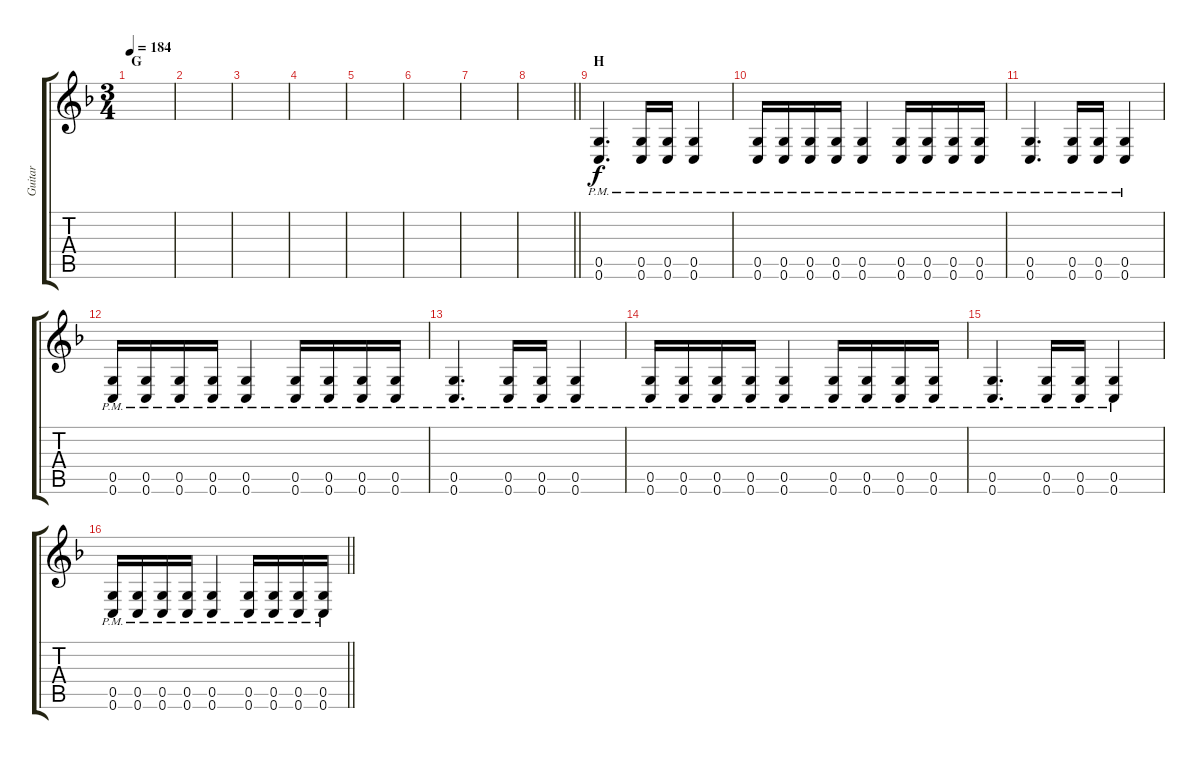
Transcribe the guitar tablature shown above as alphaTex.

\track ("Guitar" "Guitar") {instrument distortionguitar}
\staff {score tabs}
\tuning (D4 A3 F3 C3 G2 C2) {hide}
\ts (3 4)
\section ("" "G")
\tempo 184
\clef g2
\ks f
|
|
|
|
|
|
|
\barLineRight lightlight
|
\section ("" "H")
(0.5{pm} 0.6{pm}).4{d} (0.5{pm} 0.6{pm}).16 (0.5{pm} 0.6{pm}).16 (0.5{pm} 0.6{pm}).4 |
(0.5{pm} 0.6{pm}).16 (0.5{pm} 0.6{pm}).16 (0.5{pm} 0.6{pm}).16 (0.5{pm} 0.6{pm}).16 (0.5{pm} 0.6{pm}).4 (0.5{pm} 0.6{pm}).16 (0.5{pm} 0.6{pm}).16 (0.5{pm} 0.6{pm}).16 (0.5{pm} 0.6{pm}).16 |
(0.5{pm} 0.6{pm}).4{d} (0.5{pm} 0.6{pm}).16 (0.5{pm} 0.6{pm}).16 (0.5{pm} 0.6{pm}).4 |
(0.5{pm} 0.6{pm}).16 (0.5{pm} 0.6{pm}).16 (0.5{pm} 0.6{pm}).16 (0.5{pm} 0.6{pm}).16 (0.5{pm} 0.6{pm}).4 (0.5{pm} 0.6{pm}).16 (0.5{pm} 0.6{pm}).16 (0.5{pm} 0.6{pm}).16 (0.5{pm} 0.6{pm}).16 |
(0.5{pm} 0.6{pm}).4{d} (0.5{pm} 0.6{pm}).16 (0.5{pm} 0.6{pm}).16 (0.5{pm} 0.6{pm}).4 |
(0.5{pm} 0.6{pm}).16 (0.5{pm} 0.6{pm}).16 (0.5{pm} 0.6{pm}).16 (0.5{pm} 0.6{pm}).16 (0.5{pm} 0.6{pm}).4 (0.5{pm} 0.6{pm}).16 (0.5{pm} 0.6{pm}).16 (0.5{pm} 0.6{pm}).16 (0.5{pm} 0.6{pm}).16 |
(0.5{pm} 0.6{pm}).4{d} (0.5{pm} 0.6{pm}).16 (0.5{pm} 0.6{pm}).16 (0.5{pm} 0.6{pm}).4 |
\barLineRight lightlight
(0.5{pm} 0.6{pm}).16 (0.5{pm} 0.6{pm}).16 (0.5{pm} 0.6{pm}).16 (0.5{pm} 0.6{pm}).16 (0.5{pm} 0.6{pm}).4 (0.5{pm} 0.6{pm}).16 (0.5{pm} 0.6{pm}).16 (0.5{pm} 0.6{pm}).16 (0.5{pm} 0.6{pm}).16
